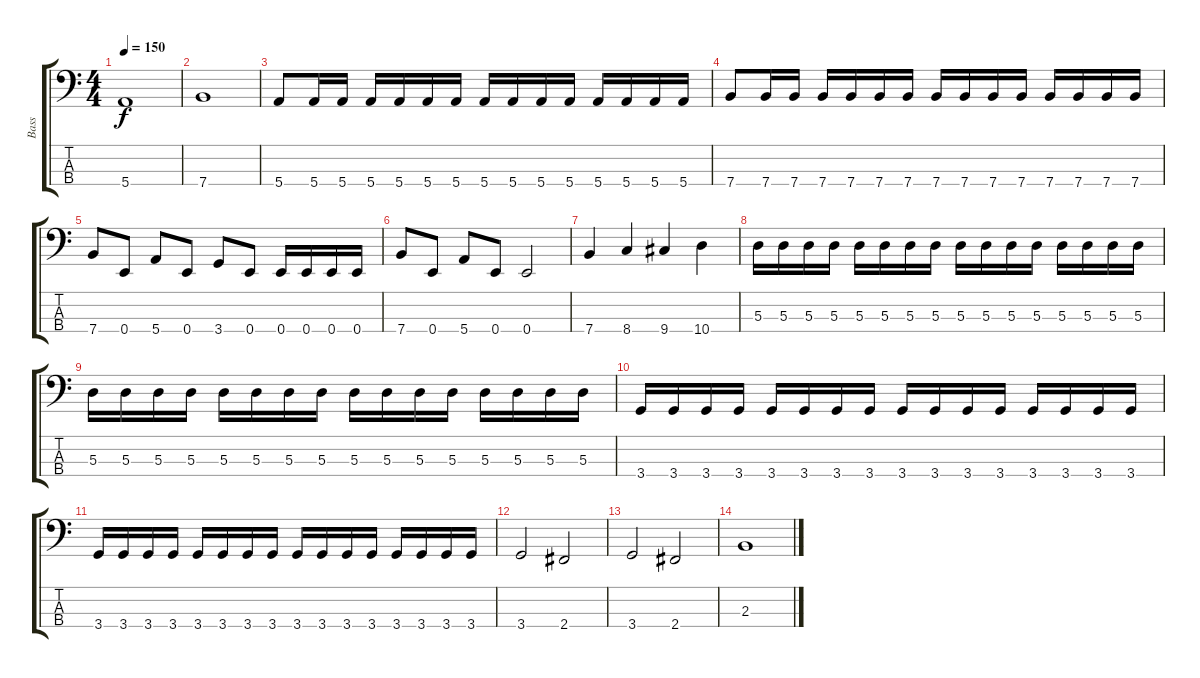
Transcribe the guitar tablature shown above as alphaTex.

\track ("Bass" "Bass") {instrument electricbasspick}
\staff {score tabs}
\tuning (G2 D2 A1 E1) {hide}
\ts (4 4)
\tempo 150
\clef f4
\ks c
5.4.1{dy f} |
7.4.1 |
5.4.8 5.4.16 5.4.16 5.4.16 5.4.16 5.4.16 5.4.16 5.4.16 5.4.16 5.4.16 5.4.16 5.4.16 5.4.16 5.4.16 5.4.16 |
7.4.8 7.4.16 7.4.16 7.4.16 7.4.16 7.4.16 7.4.16 7.4.16 7.4.16 7.4.16 7.4.16 7.4.16 7.4.16 7.4.16 7.4.16 |
7.4.8 0.4.8 5.4.8 0.4.8 3.4.8 0.4.8 0.4.16 0.4.16 0.4.16 0.4.16 |
7.4.8 0.4.8 5.4.8 0.4.8 0.4.2 |
7.4.4 8.4.4 9.4.4 10.4.4 |
5.3.16 5.3.16 5.3.16 5.3.16 5.3.16 5.3.16 5.3.16 5.3.16 5.3.16 5.3.16 5.3.16 5.3.16 5.3.16 5.3.16 5.3.16 5.3.16 |
5.3.16 5.3.16 5.3.16 5.3.16 5.3.16 5.3.16 5.3.16 5.3.16 5.3.16 5.3.16 5.3.16 5.3.16 5.3.16 5.3.16 5.3.16 5.3.16 |
3.4.16 3.4.16 3.4.16 3.4.16 3.4.16 3.4.16 3.4.16 3.4.16 3.4.16 3.4.16 3.4.16 3.4.16 3.4.16 3.4.16 3.4.16 3.4.16 |
3.4.16 3.4.16 3.4.16 3.4.16 3.4.16 3.4.16 3.4.16 3.4.16 3.4.16 3.4.16 3.4.16 3.4.16 3.4.16 3.4.16 3.4.16 3.4.16 |
3.4.2 2.4.2 |
3.4.2 2.4.2 |
2.3.1
